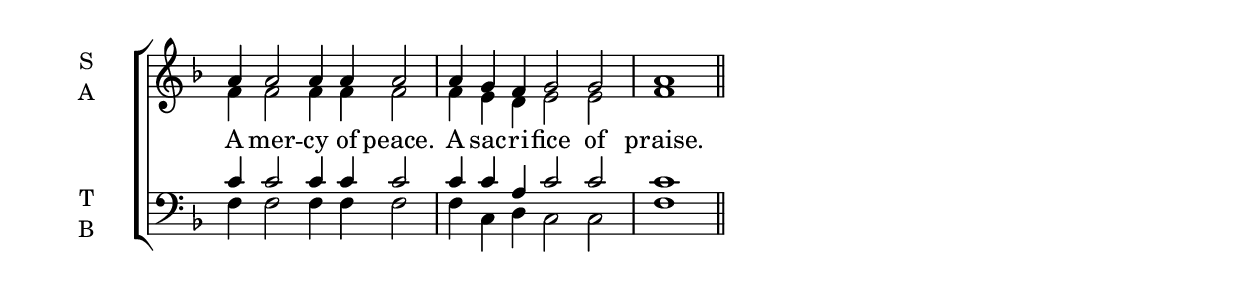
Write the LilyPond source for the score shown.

\version "2.18.2"

% Provide an easy way to group a bunch of text together on a breve
% http://lilypond.org/doc/v2.18/Documentation/notation/working-with-ancient-music_002d_002dscenarios-and-solutions
recite = \once \override LyricText.self-alignment-X = #-1

\defineBarLine "invisible" #'("" "" "")
global = {
  \time 7/4 % Not used, Time_signature_engraver is removed from layout
  \key f \major
  \set Timing.defaultBarType = "invisible" %% Only put bar lines where I say
}

lyricText = \lyricmode {
  A mer -- cy of peace.
  A sac -- ri -- fice of praise.
}

soprano = \relative c'' {
  \global % Leave these here for key to display
  a4 a2 a4 a a2 \bar "|"
  a4 g f g2 g a1 \bar "||"
}

alto = \relative c' {
  \global % Leave these here for key to display
  f4 f2 f4 f f2
  f4 e d e2 e f1
}

tenor = \relative c' {
  \global % Leave these here for key to display
  c4 c2 c4 c c2
  c4 c a c2 c c1
}

bass = \relative c {
  \global % Leave these here for key to display
  f4 f2 f4 f f2
  f4 c d c2 c f1
}

\score {
  \new ChoirStaff <<
    \new Staff \with {
      midiInstrument = "choir aahs"
      instrumentName = \markup \center-column { S A }
    } <<
      \new Voice = "soprano" { \voiceOne \soprano }
      \new Voice = "alto" { \voiceTwo \alto }
    >>
    \new Lyrics \with {
      \override VerticalAxisGroup #'staff-affinity = #CENTER
    } \lyricsto "soprano" \lyricText

    \new Staff \with {
      midiInstrument = "choir aahs"
      instrumentName = \markup \center-column { T B }
      } <<
        \clef bass
        \new Voice = "tenor" { \voiceOne \tenor }
        \new Voice = "bass" { \voiceTwo \bass }
    >>
  >>
  \layout {
    \context {
      \Staff
      \remove "Time_signature_engraver"
    }
    \context {
      \Score
      \omit BarNumber
    }
  }
  \midi { \tempo 4 = 150
          \context {
            \Voice
            \remove "Dynamic_performer"
    }
  }
}
